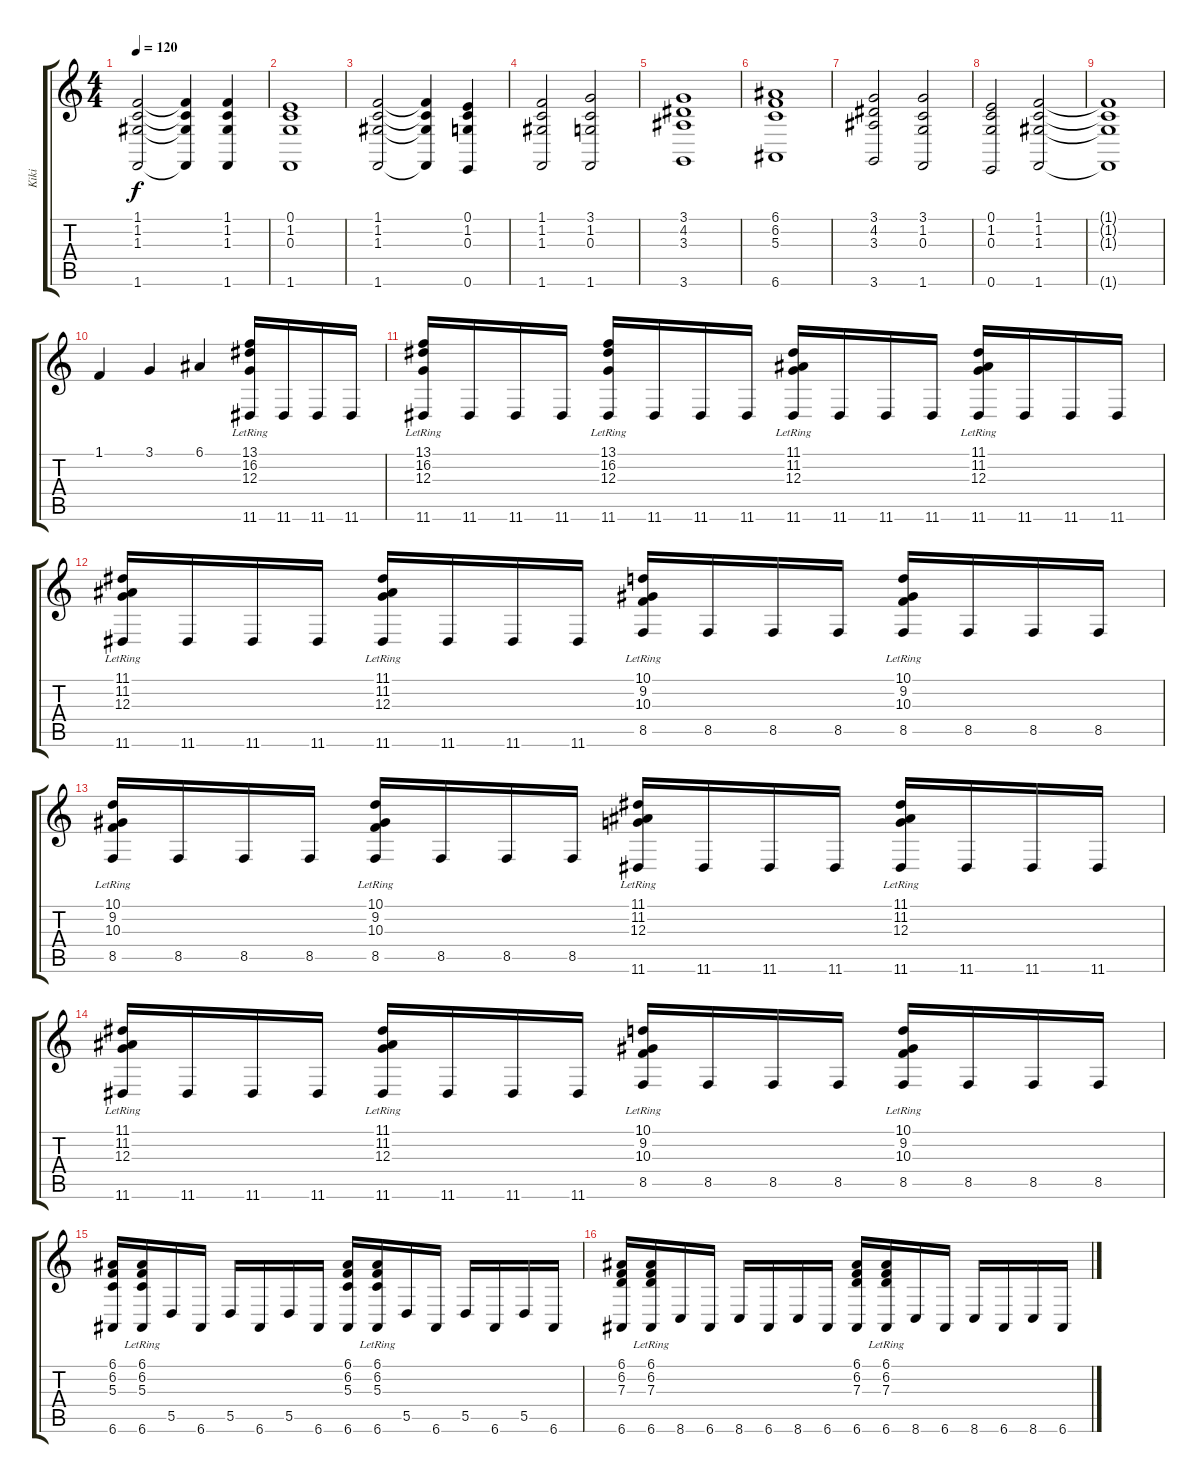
\track ("Kiki" "Kiki") {instrument acousticgrandpiano}
\staff {score tabs}
\tuning (E4 B3 G3 D3 A2 E2) {hide}
\ts (4 4)
\tempo 120
\clef g2
\ks c
(1.1 1.2 1.3 1.6).2{dy f} (1.1{t} 1.2{t} 1.3{t} 1.6{t}).4 (1.1 1.2 1.3 1.6).4 |
(0.1 1.2 0.3 1.6).1 |
(1.1 1.2 1.3 1.6).2 (1.1{t} 1.2{t} 1.3{t} 1.6{t}).4 (0.1 1.2 0.3 0.6).4 |
(1.1 1.2 1.3 1.6).2 (3.1 1.2 0.3 1.6).2 |
(3.1 4.2 3.3 3.6).1 |
(6.1 6.2 5.3 6.6).1 |
(3.1 4.2 3.3 3.6).2 (3.1 1.2 0.3 1.6).2 |
(0.1 1.2 0.3 0.6).2 (1.1 1.2 1.3 1.6).2 |
(1.1{t} 1.2{t} 1.3{t} 1.6{t}).1 |
1.1.4 3.1.4 6.1.4 (13.1{lr} 16.2{lr} 12.3{lr} 11.6).16 11.6.16 11.6.16 11.6.16 |
(13.1{lr} 16.2{lr} 12.3{lr} 11.6).16 11.6.16 11.6.16 11.6.16 (13.1{lr} 16.2{lr} 12.3{lr} 11.6).16 11.6.16 11.6.16 11.6.16 (11.1{lr} 11.2{lr} 12.3{lr} 11.6).16 11.6.16 11.6.16 11.6.16 (11.1{lr} 11.2{lr} 12.3{lr} 11.6).16 11.6.16 11.6.16 11.6.16 |
(11.1{lr} 11.2{lr} 12.3{lr} 11.6).16 11.6.16 11.6.16 11.6.16 (11.1{lr} 11.2{lr} 12.3{lr} 11.6).16 11.6.16 11.6.16 11.6.16 (10.1{lr} 9.2{lr} 10.3{lr} 8.5).16 8.5.16 8.5.16 8.5.16 (10.1{lr} 9.2{lr} 10.3{lr} 8.5).16 8.5.16 8.5.16 8.5.16 |
(10.1{lr} 9.2{lr} 10.3{lr} 8.5).16 8.5.16 8.5.16 8.5.16 (10.1{lr} 9.2{lr} 10.3{lr} 8.5).16 8.5.16 8.5.16 8.5.16 (11.1{lr} 11.2{lr} 12.3{lr} 11.6).16 11.6.16 11.6.16 11.6.16 (11.1{lr} 11.2{lr} 12.3{lr} 11.6).16 11.6.16 11.6.16 11.6.16 |
(11.1{lr} 11.2{lr} 12.3{lr} 11.6).16 11.6.16 11.6.16 11.6.16 (11.1{lr} 11.2{lr} 12.3{lr} 11.6).16 11.6.16 11.6.16 11.6.16 (10.1{lr} 9.2{lr} 10.3{lr} 8.5).16 8.5.16 8.5.16 8.5.16 (10.1{lr} 9.2{lr} 10.3{lr} 8.5).16 8.5.16 8.5.16 8.5.16 |
(6.1 6.2 5.3 6.6).16 (6.1{lr} 6.2{lr} 5.3{lr} 6.6).16 5.5.16 6.6.16 5.5.16 6.6.16 5.5.16 6.6.16 (6.1 6.2 5.3 6.6).16 (6.1{lr} 6.2{lr} 5.3{lr} 6.6).16 5.5.16 6.6.16 5.5.16 6.6.16 5.5.16 6.6.16 |
(6.1 6.2 7.3 6.6).16 (6.1{lr} 6.2{lr} 7.3{lr} 6.6).16 8.6.16 6.6.16 8.6.16 6.6.16 8.6.16 6.6.16 (6.1 6.2 7.3 6.6).16 (6.1{lr} 6.2{lr} 7.3{lr} 6.6).16 8.6.16 6.6.16 8.6.16 6.6.16 8.6.16 6.6.16
